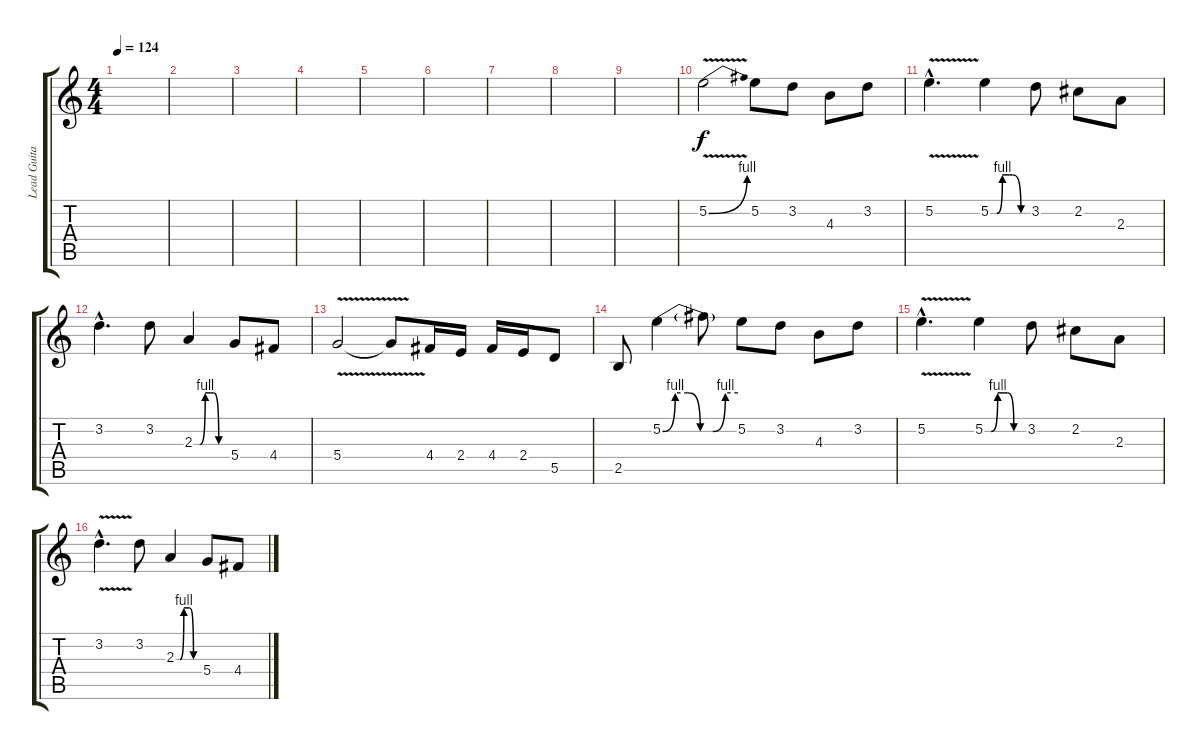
\track ("Lead Guitar" "Lead Guita") {instrument overdrivenguitar}
\staff {score tabs}
\tuning (E4 B3 G3 D3 A2 E2) {hide}
\ts (4 4)
\tempo 124
\clef g2
\ks c
|
|
|
|
|
|
|
|
|
5.2{be (bend 0 0 60 4) v}.2 5.2.8 3.2.8 4.3.8 3.2.8 |
5.2{v hac}.4{d} 5.2{be (custom 0 0 5 0 10 0 19 4 30 4 35 4 49 0 60 0)}.4 3.2.8 2.2.8 2.3.8 |
3.2{hac}.4{d} 3.2.8 2.3{be (custom 0 0 10 0 20 4 30 4 35 4 45 0 60 0)}.4 5.4.8 4.4.8 |
5.4{v}.2 5.4{t}.8 4.4.16 2.4.16 4.4.16 2.4.16 5.5.8 |
2.5.8 5.2{be (custom 0 0 10 4 20 4 30 0 40 0 50 4 60 4)}.4 5.2{t}.8 5.2.8 3.2.8 4.3.8 3.2.8 |
5.2{v hac}.4{d} 5.2{be (custom 0 0 10 0 20 4 30 4 35 4 45 0 60 0)}.4 3.2.8 2.2.8 2.3.8 |
3.2{v hac}.4{d} 3.2.8 2.3{be (custom 0 0 10 0 20 4 35 4 45 0 60 0)}.4 5.4.8 4.4.8
